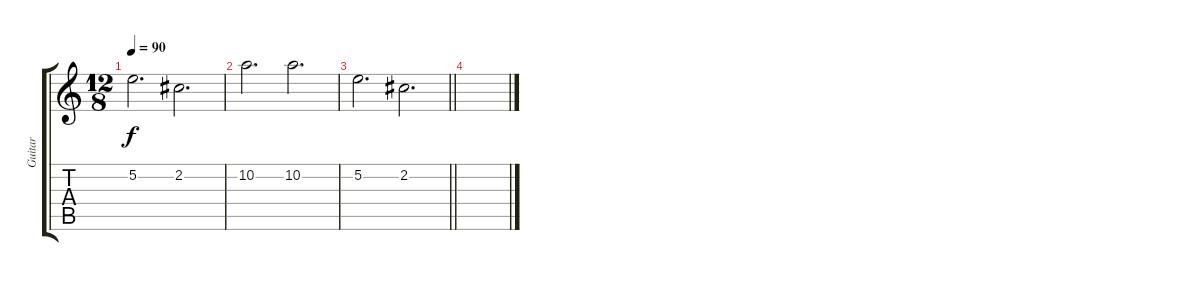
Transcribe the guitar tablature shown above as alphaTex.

\track ("Guitar" "Guitar") {instrument overdrivenguitar}
\staff {score tabs}
\tuning (E4 B3 G3 D3 A2 E2) {hide}
\ts (12 8)
\tempo 90
\clef g2
\ks c
5.2.2{d dy f} 2.2.2{d} |
10.2.2{d} 10.2.2{d} |
\barLineRight lightlight
5.2.2{d} 2.2.2{d} |
\section ("" "")
